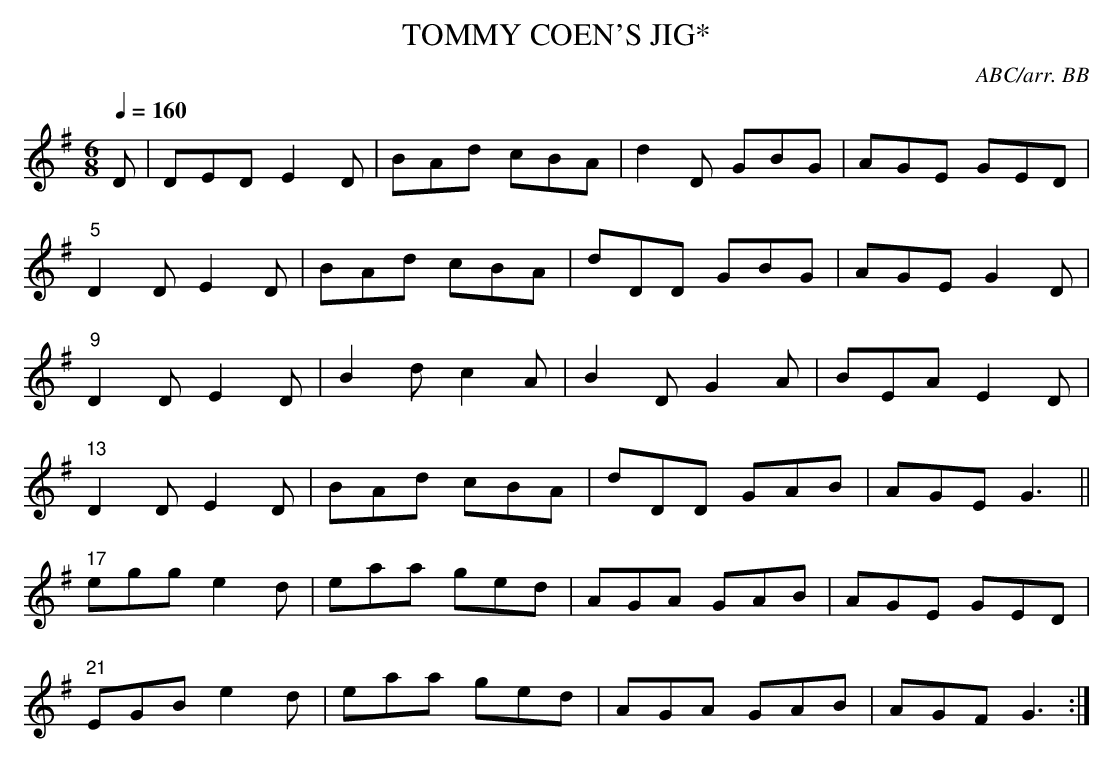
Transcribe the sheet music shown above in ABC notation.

X:1
T:TOMMY COEN'S JIG*
C:ABC/arr. BB
Q:1/4=160
L:1/8
M:6/8
K:G
D|DED E2D|BAd cBA|d2D GBG|AGE GED|
"5"D2D E2D|BAd cBA|dDD GBG|AGE G2D|
"9"D2D E2D|B2d c2A|B2D G2A|BEA E2D|
"13"D2D E2D|BAd cBA|dDD GAB|AGE G3||
"17"egg e2d|eaa ged|AGA GAB|AGE GED|
"21"EGB e2d|eaa ged|AGA GAB|AGF G3:|
